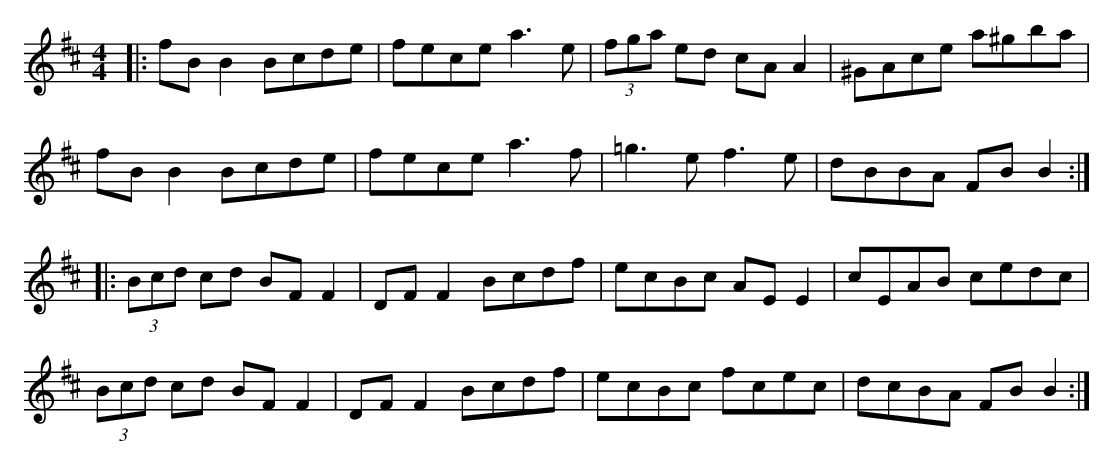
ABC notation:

X:1
M:4/4
K:Bmin
|:fB B2 Bcde|fece a3e|(3fga ed cA A2|^GAce a^gba|
fB B2 Bcde|fece a3f|=g3e f3e|dBBA FB B2:|
|:(3Bcd cd BF F2|DF F2 Bcdf|ecBc AE E2|cEAB cedc|
(3Bcd cd BF F2|DF F2 Bcdf|ecBc fcec|dcBA FB B2:|
